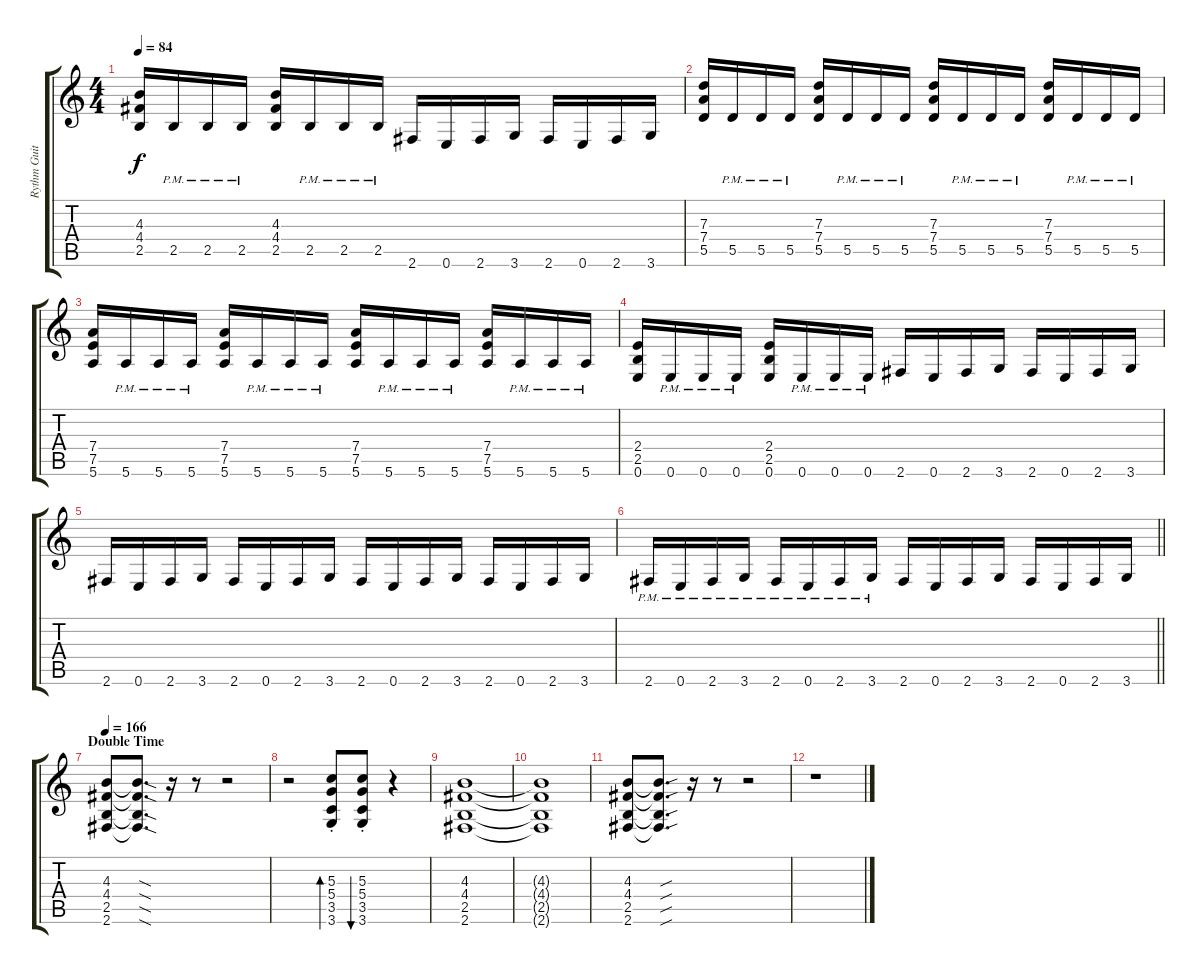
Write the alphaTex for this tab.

\track ("Rythm Guitar 1" "Rythm Guit") {instrument distortionguitar}
\staff {score tabs}
\tuning (E4 B3 G3 D3 A2 E2) {hide}
\ts (4 4)
\tempo 84
\clef g2
\ks c
(4.3 4.4 2.5).16{dy f} 2.5{pm}.16 2.5{pm}.16 2.5{pm}.16 (4.3 4.4 2.5).16 2.5{pm}.16 2.5{pm}.16 2.5{pm}.16 2.6.16 0.6.16 2.6.16 3.6.16 2.6.16 0.6.16 2.6.16 3.6.16 |
(7.3 7.4 5.5).16 5.5{pm}.16 5.5{pm}.16 5.5{pm}.16 (7.3 7.4 5.5).16 5.5{pm}.16 5.5{pm}.16 5.5{pm}.16 (7.3 7.4 5.5).16 5.5{pm}.16 5.5{pm}.16 5.5{pm}.16 (7.3 7.4 5.5).16 5.5{pm}.16 5.5{pm}.16 5.5{pm}.16 |
(7.4 7.5 5.6).16 5.6{pm}.16 5.6{pm}.16 5.6{pm}.16 (7.4 7.5 5.6).16 5.6{pm}.16 5.6{pm}.16 5.6{pm}.16 (7.4 7.5 5.6).16 5.6{pm}.16 5.6{pm}.16 5.6{pm}.16 (7.4 7.5 5.6).16 5.6{pm}.16 5.6{pm}.16 5.6{pm}.16 |
(2.4 2.5 0.6).16 0.6{pm}.16 0.6{pm}.16 0.6{pm}.16 (2.4 2.5 0.6).16 0.6{pm}.16 0.6{pm}.16 0.6{pm}.16 2.6.16 0.6.16 2.6.16 3.6.16 2.6.16 0.6.16 2.6.16 3.6.16 |
2.6.16 0.6.16 2.6.16 3.6.16 2.6.16 0.6.16 2.6.16 3.6.16 2.6.16 0.6.16 2.6.16 3.6.16 2.6.16 0.6.16 2.6.16 3.6.16 |
\barLineRight lightlight
2.6{pm}.16 0.6{pm}.16 2.6{pm}.16 3.6{pm}.16 2.6{pm}.16 0.6{pm}.16 2.6{pm}.16 3.6{pm}.16 2.6.16 0.6.16 2.6.16 3.6.16 2.6.16 0.6.16 2.6.16 3.6.16 |
\section ("" "Double Time")
\tempo 166
(4.3 4.4 2.5 2.6).8{volume 12 instrument distortionguitar} (4.3{sod t} 4.4{sod t} 2.5{sod t} 2.6{sod t}).8{d} r.16 r.8 r.2 |
r.2 (5.3{st} 5.4{st} 3.5{st} 3.6{st}).8{bd 60} (5.3{st} 5.4{st} 3.5{st} 3.6{st}).8{bu 60} r.4 |
(4.3 4.4 2.5 2.6).1 |
(4.3{t} 4.4{t} 2.5{t} 2.6{t}).1 |
(4.3 4.4 2.5 2.6).8 (4.3{sou t} 4.4{sou t} 2.5{sou t} 2.6{sou t}).8{d} r.16 r.8 r.2 |
r.1
